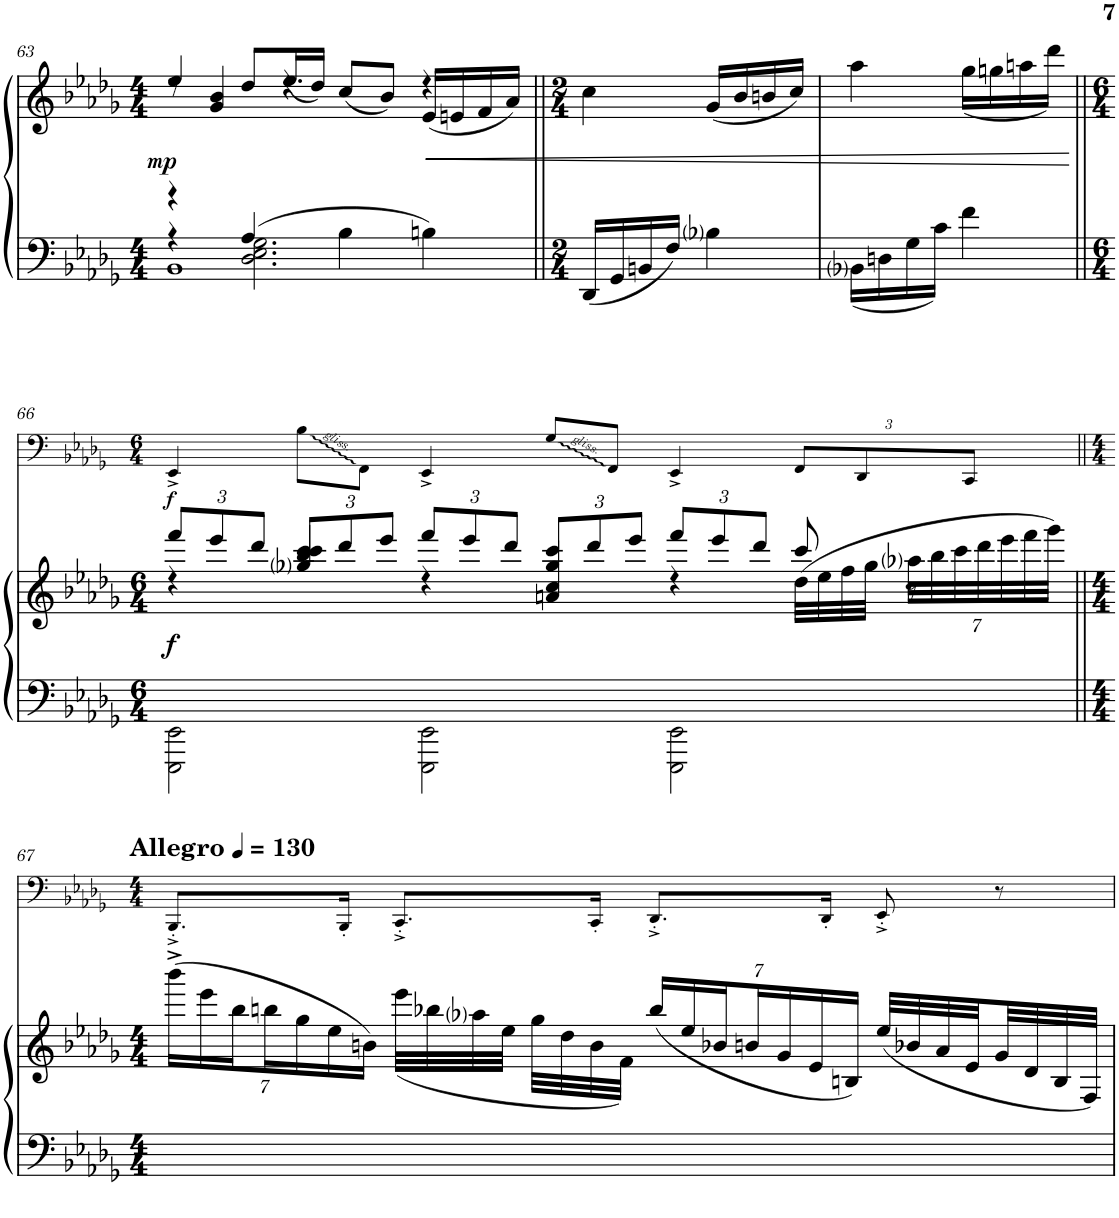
**kern	**kern	**dynam	**kern	**dynam
*part2	*part2	*part2	*part1	*part1
*staff3	*staff2	*staff2/3	*staff1	*staff1
*I"Piano	*	*	*I"Tuba	*
*I'Pno	*	*	*I'Tba	*
!!LO:PB:g=z
*clefF4	*clefG2	*	*clefF4	*
*k[b-e-a-d-g-]	*k[b-e-a-d-g-]	*	*k[b-e-a-d-g-]	*
*D-:	*D-:	*	*D-:	*
*M4/4	*M4/4	*	*M4/4	*
=63	=63	=63	=63	=63
*^	*^	*	*	*
*	*^	*	*	*	*	*
*	*	*^	*	*	*	*	*
!	!	!	!	!	!	!LO:DY:b	!	!
8r	4r	4r	1BB-	4ee-/	8ryy	mp	1r	.
4ryy	.	.	.	.	4g-/ 4b-/	.	.	.
.	4A-/	2.D-\ 2.E-\ 2.G-\	.	8dd-/L	.	.	.	.
4.r	.	.	.	(<16ee-/L	2ryy	.	.	.
.	.	.	.	16dd-/JJ)	.	.	.	.
.	4B-\	.	.	(<8cc/L	.	.	.	.
.	.	.	.	8b-/J)	.	.	.	.
!	!	!	!	!	!	!LO:HP:b	!	!
4r	4Bn\	.	.	(<16e-/LL	.	<	.	.
.	.	.	.	16en/	.	.	.	.
.	.	.	.	16f/	8ryy	.	.	.
.	.	.	.	16a-/JJ)	.	.	.	.
*v	*v	*v	*v	*	*	*	*	*
*	*v	*v	*	*	*
=64||	=64||	=64||	=64||	=64||
*M2/4	*M2/4	*	*M2/4	*
16DD-/LL	4cc\	.	2r	.
16GG-/	.	.	.	.
16BBn/	.	.	.	.
16F/JJ	.	.	.	.
4B-i\	(<16g-/LL	.	.	.
.	16b-/	.	.	.
.	16bn/	.	.	.
.	16cc/JJ)	.	.	.
=65	=65	=65	=65	=65
16BB-i\LL	4aa-\	.	2r	.
16Dn\	.	.	.	.
16G-\	.	.	.	.
16c\JJ	.	.	.	.
4f\	(<16gg-\LL	.	.	.
.	16ggn\	.	.	.
.	16aan\	.	.	.
.	16ddd-\JJ)	.	.	.
.	.	[	.	.
!!LO:LB:g=z
=66||	=66||	=66||	=66||	=66||
*M6/4	*M6/4	*	*M6/4	*
*^	*	*	*	*
*	*	*Xbrackettup	*	*	*
*	*	*^	*	*	*
!	!	!	!	!LO:DY:b	!	!LO:DY:b
4r	2EEE-\ 2EE-\	12fff/L	4ryy	f	4EE-^/	f
.	.	12eee-/	.	.	.	.
.	.	12ddd-/J	.	.	.	.
4ryy	.	12ccc/L	4gg-i/ 4bb-/ 4ccc/	.	8B-\L	.
.	.	12ddd-/	.	.	.	.
.	.	.	.	.	8FF\J	.
.	.	12eee-/J	.	.	.	.
4r	2EEE-\ 2EE-\	12fff/L	4ryy	.	4EE-^/	.
.	.	12eee-/	.	.	.	.
.	.	12ddd-/J	.	.	.	.
4ryy	.	12ccc/L	4an/ 4cc/ 4gg-/	.	8G-/L	.
.	.	12ddd-/	.	.	.	.
.	.	.	.	.	8FF/J	.
.	.	12eee-/J	.	.	.	.
4r	2EEE-\ 2EE-\	12fff/L	4ryy	.	4EE-^/	.
.	.	12eee-/	.	.	.	.
.	.	12ddd-/J	.	.	.	.
*	*	*	*	*	*Xbrackettup	*
4ryy	.	8ccc/	(32dd-\LLL	.	12FF/L	.
.	.	.	32ee-\	.	.	.
.	.	.	32ff\	.	.	.
.	.	.	.	.	12DD-/	.
.	.	.	32gg-\JJJ	.	.	.
.	.	8r	56aa-i\LLL	.	.	.
.	.	.	56bb-\	.	.	.
.	.	.	56ccc\	.	.	.
.	.	.	.	.	12CC/J	.
.	.	.	56ddd-\	.	.	.
.	.	.	56eee-\	.	.	.
.	.	.	56fff\	.	.	.
.	.	.	56ggg-\JJJ)	.	.	.
*	*	*v	*v	*	*	*
!!LO:LB:g=z
=67||	=67||	=67||	=67||	=67||	=67||
*M4/4	*	*M4/4	*	*M4/4	*
*	*	*	*	*MM130	*
*	*	*^	*	*	*
!	!	!	!	!	!LO:TX:a:B:t=Allegro	!
*	*	*v	*v	*	*	*
1ryy	1ryy	(28bbb-^\LL	.	8.BBB-'^/L	.
.	.	28eee-\	.	.	.
.	.	28bb-\J	.	.	.
.	.	28bbn\L	.	.	.
.	.	28gg-\	.	.	.
.	.	28ee-\	.	.	.
.	.	.	.	16BBB-'/Jk	.
.	.	28bn\JJ)	.	.	.
.	.	(<32eee-\LLL	.	8.CC'^/L	.
.	.	32bb-X\	.	.	.
.	.	32aa-i\	.	.	.
.	.	32ee-\JJJ	.	.	.
.	.	32gg-\LLL	.	.	.
.	.	32dd-\	.	.	.
.	.	32b\	.	16CC'/Jk	.
.	.	32f\JJJ)	.	.	.
.	.	(28bb-/LL	.	8.DD-'^/L	.
.	.	28ee-/	.	.	.
.	.	28b-X/J	.	.	.
.	.	28bn/L	.	.	.
.	.	28g-/	.	.	.
.	.	28e-/	.	.	.
.	.	.	.	16DD-'/Jk	.
.	.	28Bn/JJ)	.	.	.
.	.	(<32ee-/LLL	.	8EE-'^/	.
.	.	32b-X/	.	.	.
.	.	32a-/	.	.	.
.	.	32e-/JJ	.	.	.
.	.	32g-/LL	.	8r	.
.	.	32d-/	.	.	.
.	.	32B/	.	.	.
.	.	32F/JJJ)	.	.	.
*v	*v	*	*	*	*
=	=	=	=	=
*-	*-	*-	*-	*-
